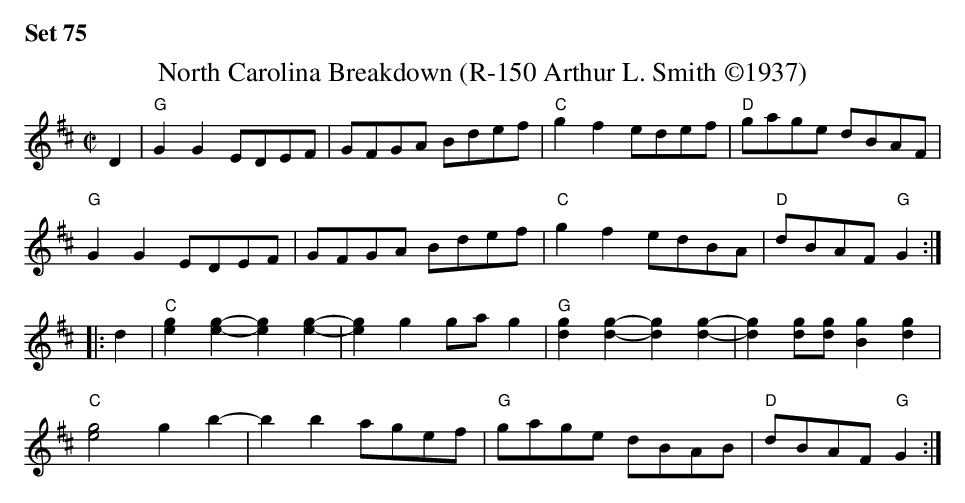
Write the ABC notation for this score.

X:1
T: North Carolina Breakdown (R-150 Arthur L. Smith \2511937)
M: C|
K: D
D2| \
"G"G2G2 EDEF| GFGA Bdef| "C"g2f2 edef| "D"gage dBAF|
"G"G2G2 EDEF| GFGA Bdef| "C"g2f2 edBA| "D"dBAF "G"G2 :|
|: d2| \
"C"[e2g2][e2-g2-] [e2g2][e2-g2-]| [e2g2]g2 gag2| \
   "G"[d2g2][d2-g2-] [d2g2][d2-g2-]| [d2g2][dg][dg] [B2g2][d2g2]|
"C"[e4g4] g2b2-| b2b2 agef| "G"gage dBAB| "D"dBAF "G"G2 :|
